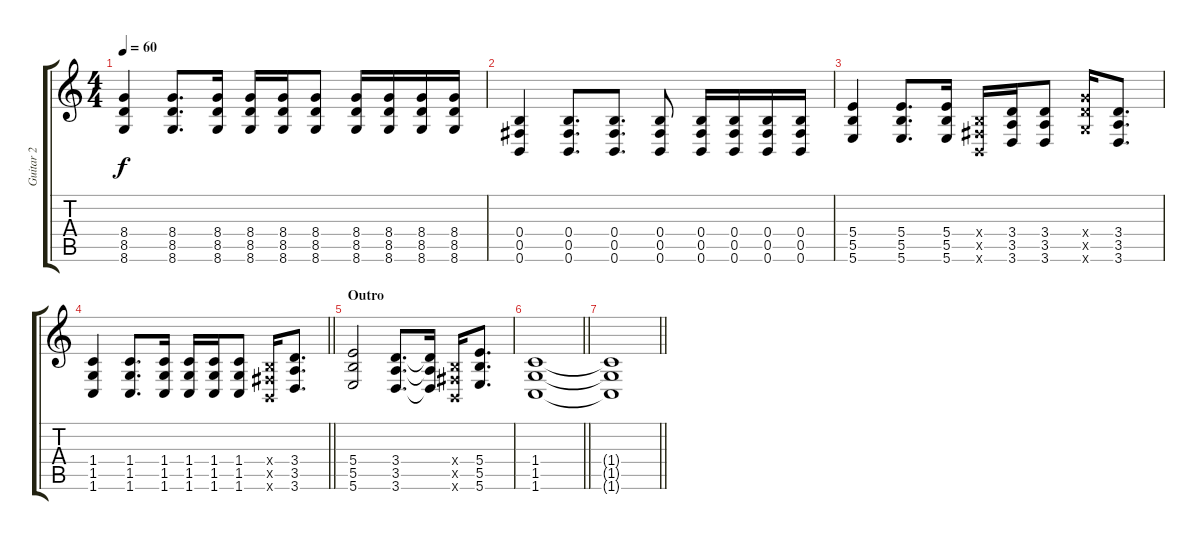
\track ("Guitar 2" "Guitar 2") {instrument overdrivenguitar}
\staff {score tabs}
\tuning (Db4 Ab3 E3 B2 Gb2 B1) {hide}
\ts (4 4)
\tempo 60
\clef g2
\ks c
(8.4 8.5 8.6).4{dy f} (8.4 8.5 8.6).8{d} (8.4 8.5 8.6).16 (8.4 8.5 8.6).16 (8.4 8.5 8.6).16 (8.4 8.5 8.6).8 (8.4 8.5 8.6).16 (8.4 8.5 8.6).16 (8.4 8.5 8.6).16 (8.4 8.5 8.6).16 |
(0.4 0.5 0.6).4 (0.4 0.5 0.6).8{d} (0.4 0.5 0.6).8{d} (0.4 0.5 0.6).8 (0.4 0.5 0.6).16 (0.4 0.5 0.6).16 (0.4 0.5 0.6).16 (0.4 0.5 0.6).16 |
(5.4 5.5 5.6).4 (5.4 5.5 5.6).8{d} (5.4 5.5 5.6).16 (0.4{x} 0.5{x} 0.6{x}).16 (3.4 3.5 3.6).16 (3.4 3.5 3.6).8 (8.4{x} 8.5{x} 8.6{x}).16 (3.4 3.5 3.6).8{d} |
\barLineRight lightlight
(1.4 1.5 1.6).4 (1.4 1.5 1.6).8{d} (1.4 1.5 1.6).16 (1.4 1.5 1.6).16 (1.4 1.5 1.6).16 (1.4 1.5 1.6).8 (0.4{x} 0.5{x} 0.6{x}).16 (3.4 3.5 3.6).8{d} |
\section ("" "Outro")
(5.4 5.5 5.6).2 (3.4 3.5 3.6).8{d} (3.4{t} 3.5{t} 3.6{t}).16 (0.4{x} 0.5{x} 0.6{x}).16 (5.4 5.5 5.6).8{d} |
\barLineRight lightlight
(1.4 1.5 1.6).1 |
\barLineRight lightlight
(1.4{t} 1.5{t} 1.6{t}).1
